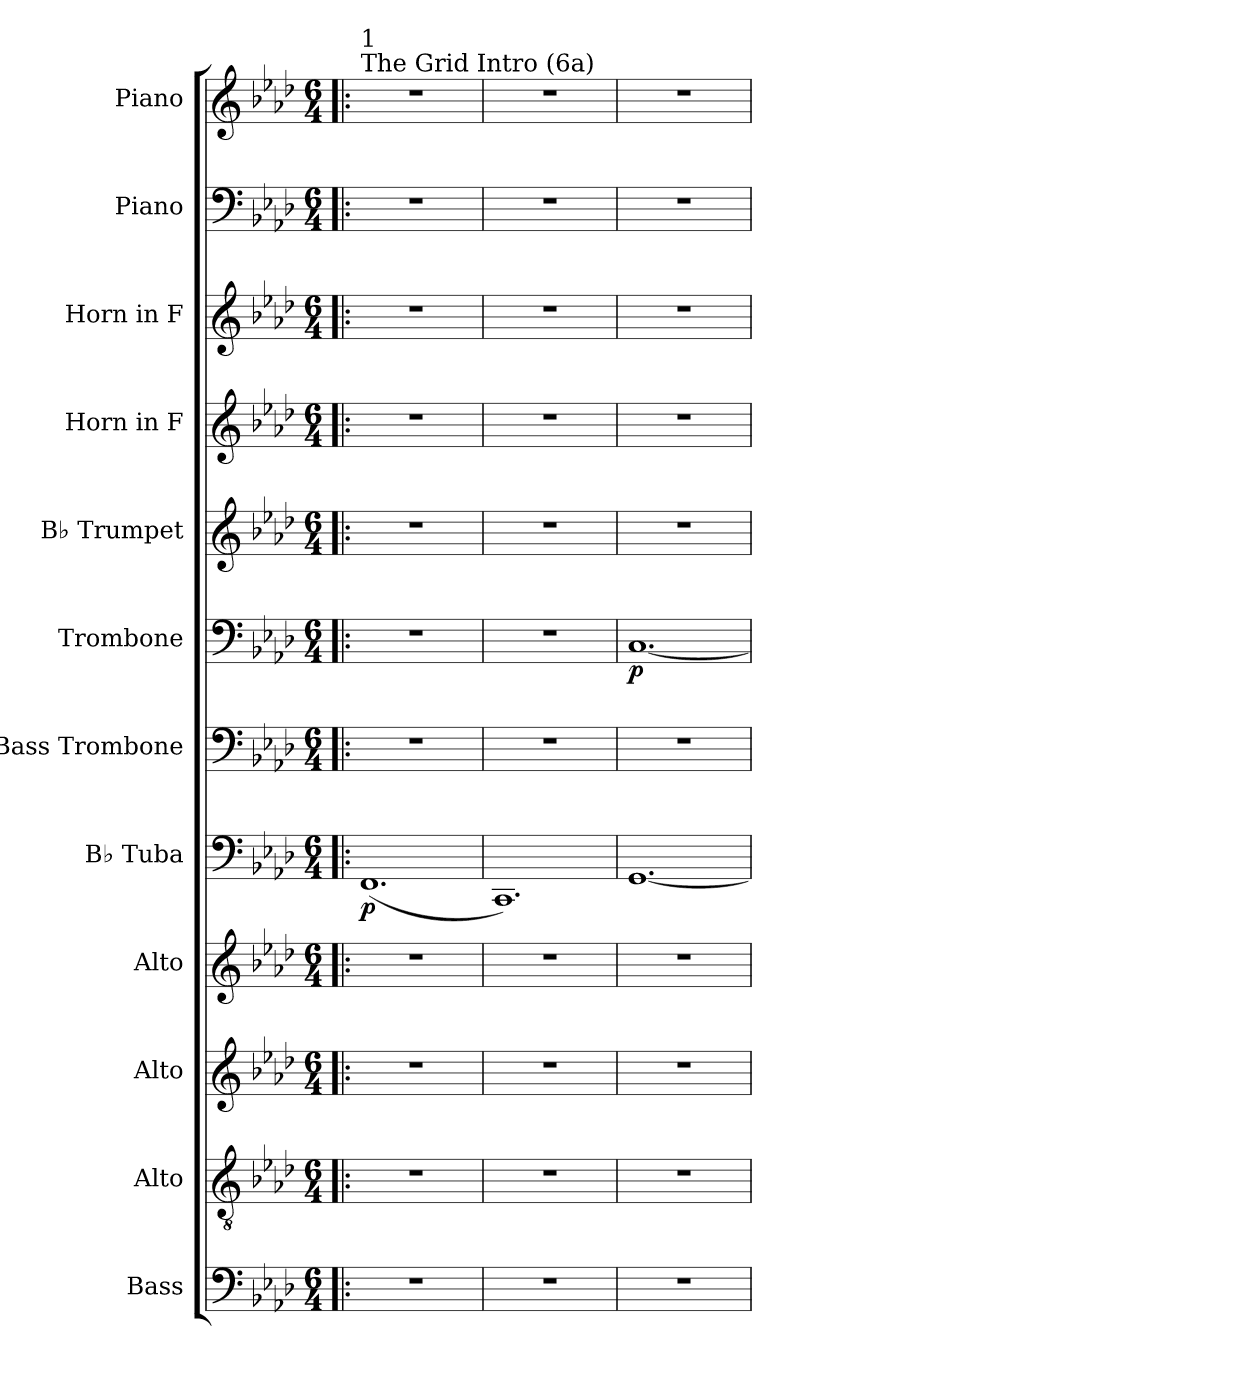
**kern	**kern	**kern	**kern	**kern	**dynam	**kern	**kern	**dynam	**kern	**kern	**kern	**kern	**kern
*part12	*part11	*part10	*part9	*part8	*part8	*part7	*part6	*part6	*part5	*part4	*part3	*part2	*part1
*staff12	*staff11	*staff10	*staff9	*staff8	*staff8	*staff7	*staff6	*staff6	*staff5	*staff4	*staff3	*staff2	*staff1
*I"Bass	*I"Alto	*I"Alto	*I"Alto	*I"B♭ Tuba	*	*I"Bass Trombone	*I"Trombone	*	*I"B♭ Trumpet	*I"Horn in F	*I"Horn in F	*I"Piano	*I"Piano
*I'B.	*I'A.	*I'A.	*I'A.	*I'B♭ Tu.	*	*I'B. Tbn.	*I'Tbn.	*	*I'B♭ Tpt.	*	*	*I'Pno.	*I'Pno.
*clefF4	*clefGv2	*clefG2	*clefG2	*clefF4	*	*clefF4	*clefF4	*	*clefG2	*clefG2	*clefG2	*clefF4	*clefG2
*	*	*	*	*	*	*	*	*	*ITrd1c2	*ITrd4c7	*ITrd4c7	*	*
*k[b-e-a-d-]	*k[b-e-a-d-]	*k[b-e-a-d-]	*k[b-e-a-d-]	*k[b-e-a-d-]	*	*k[b-e-a-d-]	*k[b-e-a-d-]	*	*k[b-e-a-d-g-c-]	*k[b-e-a-d-g-]	*k[b-e-a-d-g-]	*k[b-e-a-d-]	*k[b-e-a-d-]
*M6/4	*M6/4	*M6/4	*M6/4	*M6/4	*	*M6/4	*M6/4	*	*M6/4	*M6/4	*M6/4	*M6/4	*M6/4
*MM100	*MM100	*MM100	*MM100	*MM100	*	*MM100	*MM100	*	*MM100	*MM100	*MM100	*MM100	*MM100
=1!|:	=1!|:	=1!|:	=1!|:	=1!|:	=1!|:	=1!|:	=1!|:	=1!|:	=1!|:	=1!|:	=1!|:	=1!|:	=1!|:
!	!	!	!	!	!	!	!	!	!	!	!	!	!LO:TX:a:t=The Grid Intro (6a)
!	!	!	!	!	!	!	!	!	!	!	!	!	!LO:TX:a:t=1
!	!	!	!	!	!LO:DY:b	!	!	!	!	!	!	!	!
1.r	1.r	1.r	1.r	(1.FF	p	1.r	1.r	.	1.r	1.r	1.r	1.r	1.r
=2	=2	=2	=2	=2	=2	=2	=2	=2	=2	=2	=2	=2	=2
1.r	1.r	1.r	1.r	1.CC)	.	1.r	1.r	.	1.r	1.r	1.r	1.r	1.r
=3	=3	=3	=3	=3	=3	=3	=3	=3	=3	=3	=3	=3	=3
!	!	!	!	!	!	!	!	!LO:DY:b	!	!	!	!	!
1.r	1.r	1.r	1.r	[1.GG	.	1.r	[1.C	p	1.r	1.r	1.r	1.r	1.r
=	=	=	=	=	=	=	=	=	=	=	=	=	=
*-	*-	*-	*-	*-	*-	*-	*-	*-	*-	*-	*-	*-	*-
